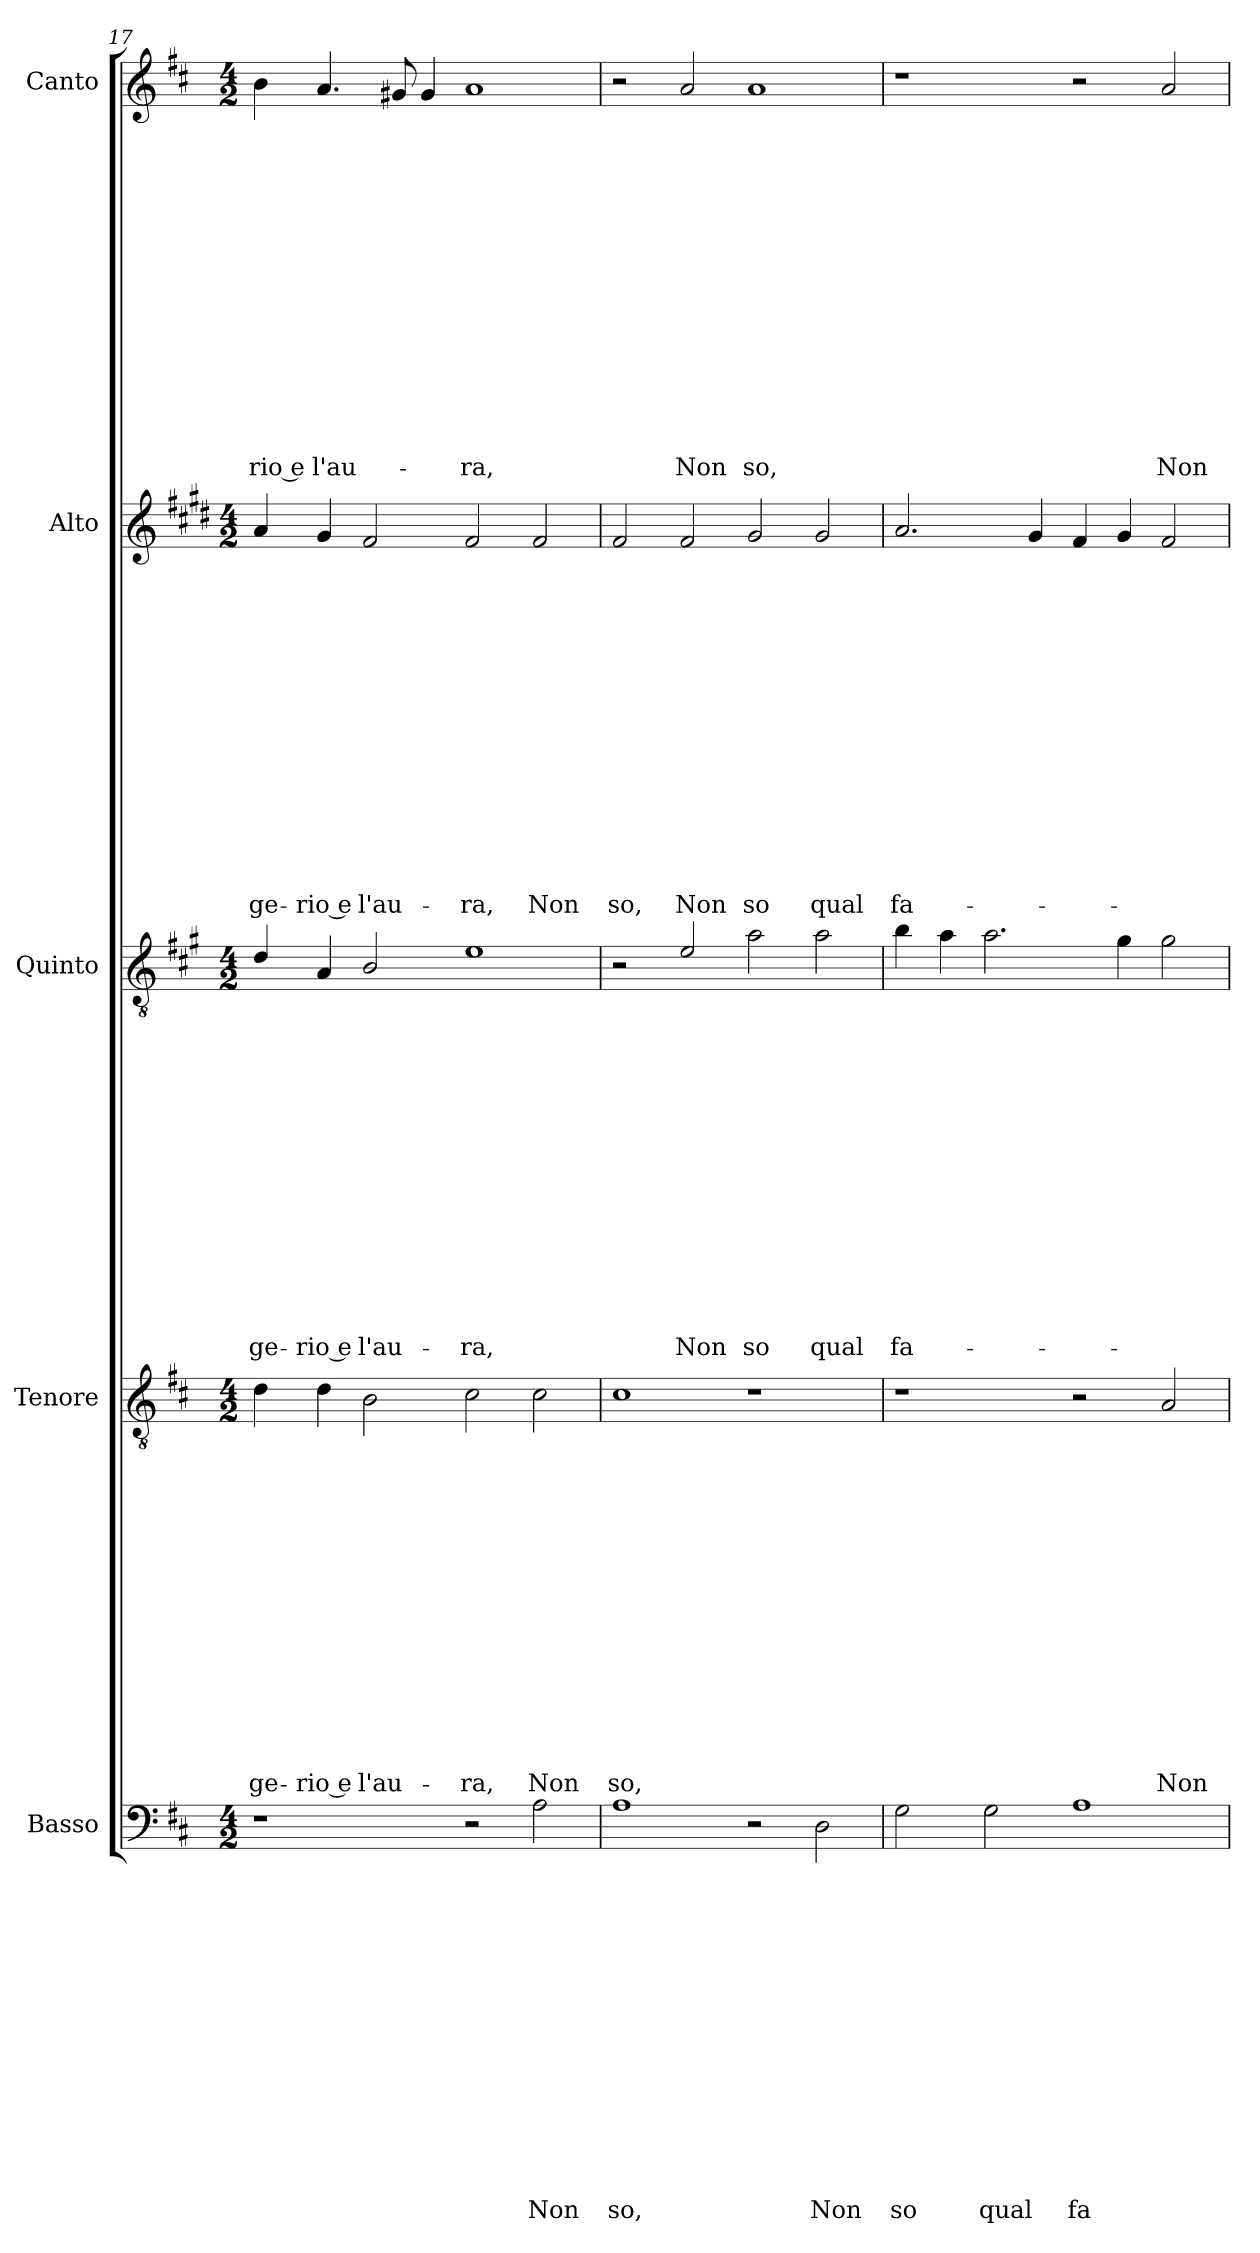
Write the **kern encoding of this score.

**kern	**text	**text	**text	**text	**text	**text	**text	**text	**text	**text	**text	**text	**text	**text	**text	**kern	**text	**text	**text	**text	**text	**text	**text	**text	**text	**text	**text	**text	**text	**text	**text	**kern	**text	**text	**text	**text	**text	**text	**text	**text	**text	**text	**text	**text	**text	**text	**text	**kern	**text	**text	**text	**text	**text	**text	**text	**text	**text	**text	**text	**text	**text	**text	**text	**kern	**text	**text	**text	**text	**text	**text	**text	**text	**text	**text	**text	**text	**text	**text	**text
*part5	*part5	*part5	*part5	*part5	*part5	*part5	*part5	*part5	*part5	*part5	*part5	*part5	*part5	*part5	*part5	*part4	*part4	*part4	*part4	*part4	*part4	*part4	*part4	*part4	*part4	*part4	*part4	*part4	*part4	*part4	*part4	*part3	*part3	*part3	*part3	*part3	*part3	*part3	*part3	*part3	*part3	*part3	*part3	*part3	*part3	*part3	*part3	*part2	*part2	*part2	*part2	*part2	*part2	*part2	*part2	*part2	*part2	*part2	*part2	*part2	*part2	*part2	*part2	*part1	*part1	*part1	*part1	*part1	*part1	*part1	*part1	*part1	*part1	*part1	*part1	*part1	*part1	*part1	*part1
*staff5	*staff5	*staff5	*staff5	*staff5	*staff5	*staff5	*staff5	*staff5	*staff5	*staff5	*staff5	*staff5	*staff5	*staff5	*staff5	*staff4	*staff4	*staff4	*staff4	*staff4	*staff4	*staff4	*staff4	*staff4	*staff4	*staff4	*staff4	*staff4	*staff4	*staff4	*staff4	*staff3	*staff3	*staff3	*staff3	*staff3	*staff3	*staff3	*staff3	*staff3	*staff3	*staff3	*staff3	*staff3	*staff3	*staff3	*staff3	*staff2	*staff2	*staff2	*staff2	*staff2	*staff2	*staff2	*staff2	*staff2	*staff2	*staff2	*staff2	*staff2	*staff2	*staff2	*staff2	*staff1	*staff1	*staff1	*staff1	*staff1	*staff1	*staff1	*staff1	*staff1	*staff1	*staff1	*staff1	*staff1	*staff1	*staff1	*staff1
*I"Basso	*	*	*	*	*	*	*	*	*	*	*	*	*	*	*	*I"Tenore	*	*	*	*	*	*	*	*	*	*	*	*	*	*	*	*I"Quinto	*	*	*	*	*	*	*	*	*	*	*	*	*	*	*	*I"Alto	*	*	*	*	*	*	*	*	*	*	*	*	*	*	*	*I"Canto	*	*	*	*	*	*	*	*	*	*	*	*	*	*	*
*I'B	*	*	*	*	*	*	*	*	*	*	*	*	*	*	*	*I'T	*	*	*	*	*	*	*	*	*	*	*	*	*	*	*	*	*	*	*	*	*	*	*	*	*	*	*	*	*	*	*	*I'A	*	*	*	*	*	*	*	*	*	*	*	*	*	*	*	*I'C	*	*	*	*	*	*	*	*	*	*	*	*	*	*	*
*clefF4	*	*	*	*	*	*	*	*	*	*	*	*	*	*	*	*clefGv2	*	*	*	*	*	*	*	*	*	*	*	*	*	*	*	*clefGv2	*	*	*	*	*	*	*	*	*	*	*	*	*	*	*	*clefG2	*	*	*	*	*	*	*	*	*	*	*	*	*	*	*	*clefG2	*	*	*	*	*	*	*	*	*	*	*	*	*	*	*
*	*	*	*	*	*	*	*	*	*	*	*	*	*	*	*	*	*	*	*	*	*	*	*	*	*	*	*	*	*	*	*	*ITrd4c7	*	*	*	*	*	*	*	*	*	*	*	*	*	*	*	*ITrd1c2	*	*	*	*	*	*	*	*	*	*	*	*	*	*	*	*	*	*	*	*	*	*	*	*	*	*	*	*	*	*	*
*k[f#c#]	*	*	*	*	*	*	*	*	*	*	*	*	*	*	*	*k[f#c#]	*	*	*	*	*	*	*	*	*	*	*	*	*	*	*	*k[f#c#]	*	*	*	*	*	*	*	*	*	*	*	*	*	*	*	*k[f#c#]	*	*	*	*	*	*	*	*	*	*	*	*	*	*	*	*k[f#c#]	*	*	*	*	*	*	*	*	*	*	*	*	*	*	*
*D:	*	*	*	*	*	*	*	*	*	*	*	*	*	*	*	*D:	*	*	*	*	*	*	*	*	*	*	*	*	*	*	*	*D:	*	*	*	*	*	*	*	*	*	*	*	*	*	*	*	*D:	*	*	*	*	*	*	*	*	*	*	*	*	*	*	*	*D:	*	*	*	*	*	*	*	*	*	*	*	*	*	*	*
*M4/2	*	*	*	*	*	*	*	*	*	*	*	*	*	*	*	*M4/2	*	*	*	*	*	*	*	*	*	*	*	*	*	*	*	*M4/2	*	*	*	*	*	*	*	*	*	*	*	*	*	*	*	*M4/2	*	*	*	*	*	*	*	*	*	*	*	*	*	*	*	*M4/2	*	*	*	*	*	*	*	*	*	*	*	*	*	*	*
=17	=17	=17	=17	=17	=17	=17	=17	=17	=17	=17	=17	=17	=17	=17	=17	=17	=17	=17	=17	=17	=17	=17	=17	=17	=17	=17	=17	=17	=17	=17	=17	=17	=17	=17	=17	=17	=17	=17	=17	=17	=17	=17	=17	=17	=17	=17	=17	=17	=17	=17	=17	=17	=17	=17	=17	=17	=17	=17	=17	=17	=17	=17	=17	=17	=17	=17	=17	=17	=17	=17	=17	=17	=17	=17	=17	=17	=17	=17	=17
!	!	!	!	!	!	!	!	!	!	!	!	!	!	!	!	!	!	!	!	!	!	!	!	!	!	!	!	!	!	!	!LO:LY:b	!	!	!	!	!	!	!	!	!	!	!	!	!	!	!	!LO:LY:b	!	!	!	!	!	!	!	!	!	!	!	!	!	!	!	!LO:LY:b	!	!	!	!	!	!	!	!	!	!	!	!	!	!	!	!LO:LY:b
1r	.	.	.	.	.	.	.	.	.	.	.	.	.	.	.	4d\	.	.	.	.	.	.	.	.	.	.	.	.	.	.	-ge-	4G/	.	.	.	.	.	.	.	.	.	.	.	.	.	.	-ge-	4g/	.	.	.	.	.	.	.	.	.	.	.	.	.	.	-ge-	4b\	.	.	.	.	.	.	.	.	.	.	.	.	.	.	-rio e
!	!	!	!	!	!	!	!	!	!	!	!	!	!	!	!	!	!	!	!	!	!	!	!	!	!	!	!	!	!	!	!LO:LY:b	!	!	!	!	!	!	!	!	!	!	!	!	!	!	!	!LO:LY:b	!	!	!	!	!	!	!	!	!	!	!	!	!	!	!	!LO:LY:b	!	!	!	!	!	!	!	!	!	!	!	!	!	!	!	!LO:LY:b
.	.	.	.	.	.	.	.	.	.	.	.	.	.	.	.	4d\	.	.	.	.	.	.	.	.	.	.	.	.	.	.	-rio e	4D/	.	.	.	.	.	.	.	.	.	.	.	.	.	.	-rio e	4f#/	.	.	.	.	.	.	.	.	.	.	.	.	.	.	-rio e	4.a/	.	.	.	.	.	.	.	.	.	.	.	.	.	.	l'au-
!	!	!	!	!	!	!	!	!	!	!	!	!	!	!	!	!	!	!	!	!	!	!	!	!	!	!	!	!	!	!	!LO:LY:b	!	!	!	!	!	!	!	!	!	!	!	!	!	!	!	!LO:LY:b	!	!	!	!	!	!	!	!	!	!	!	!	!	!	!	!LO:LY:b	!	!	!	!	!	!	!	!	!	!	!	!	!	!	!	!
.	.	.	.	.	.	.	.	.	.	.	.	.	.	.	.	2B\	.	.	.	.	.	.	.	.	.	.	.	.	.	.	l'au-	2E/	.	.	.	.	.	.	.	.	.	.	.	.	.	.	l'au-	2e/	.	.	.	.	.	.	.	.	.	.	.	.	.	.	l'au-	.	.	.	.	.	.	.	.	.	.	.	.	.	.	.	.
.	.	.	.	.	.	.	.	.	.	.	.	.	.	.	.	.	.	.	.	.	.	.	.	.	.	.	.	.	.	.	.	.	.	.	.	.	.	.	.	.	.	.	.	.	.	.	.	.	.	.	.	.	.	.	.	.	.	.	.	.	.	.	.	8g#X/	.	.	.	.	.	.	.	.	.	.	.	.	.	.	.
.	.	.	.	.	.	.	.	.	.	.	.	.	.	.	.	.	.	.	.	.	.	.	.	.	.	.	.	.	.	.	.	.	.	.	.	.	.	.	.	.	.	.	.	.	.	.	.	.	.	.	.	.	.	.	.	.	.	.	.	.	.	.	.	4g#/	.	.	.	.	.	.	.	.	.	.	.	.	.	.	.
!	!	!	!	!	!	!	!	!	!	!	!	!	!	!	!	!	!	!	!	!	!	!	!	!	!	!	!	!	!	!	!LO:LY:b	!	!	!	!	!	!	!	!	!	!	!	!	!	!	!	!LO:LY:b	!	!	!	!	!	!	!	!	!	!	!	!	!	!	!	!LO:LY:b	!	!	!	!	!	!	!	!	!	!	!	!	!	!	!	!LO:LY:b
2r	.	.	.	.	.	.	.	.	.	.	.	.	.	.	.	2c#\	.	.	.	.	.	.	.	.	.	.	.	.	.	.	-ra,	1A	.	.	.	.	.	.	.	.	.	.	.	.	.	.	-ra,	2e/	.	.	.	.	.	.	.	.	.	.	.	.	.	.	-ra,	1a	.	.	.	.	.	.	.	.	.	.	.	.	.	.	-ra,
!	!	!	!	!	!	!	!	!	!	!	!	!	!	!	!LO:LY:b	!	!	!	!	!	!	!	!	!	!	!	!	!	!	!	!LO:LY:b	!	!	!	!	!	!	!	!	!	!	!	!	!	!	!	!	!	!	!	!	!	!	!	!	!	!	!	!	!	!	!	!LO:LY:b	!	!	!	!	!	!	!	!	!	!	!	!	!	!	!	!
2A\	.	.	.	.	.	.	.	.	.	.	.	.	.	.	Non	2c#\	.	.	.	.	.	.	.	.	.	.	.	.	.	.	Non	.	.	.	.	.	.	.	.	.	.	.	.	.	.	.	.	2e/	.	.	.	.	.	.	.	.	.	.	.	.	.	.	Non	.	.	.	.	.	.	.	.	.	.	.	.	.	.	.	.
=18	=18	=18	=18	=18	=18	=18	=18	=18	=18	=18	=18	=18	=18	=18	=18	=18	=18	=18	=18	=18	=18	=18	=18	=18	=18	=18	=18	=18	=18	=18	=18	=18	=18	=18	=18	=18	=18	=18	=18	=18	=18	=18	=18	=18	=18	=18	=18	=18	=18	=18	=18	=18	=18	=18	=18	=18	=18	=18	=18	=18	=18	=18	=18	=18	=18	=18	=18	=18	=18	=18	=18	=18	=18	=18	=18	=18	=18	=18	=18
!	!	!	!	!	!	!	!	!	!	!	!	!	!	!	!LO:LY:b	!	!	!	!	!	!	!	!	!	!	!	!	!	!	!	!LO:LY:b	!	!	!	!	!	!	!	!	!	!	!	!	!	!	!	!	!	!	!	!	!	!	!	!	!	!	!	!	!	!	!	!LO:LY:b	!	!	!	!	!	!	!	!	!	!	!	!	!	!	!	!
1A	.	.	.	.	.	.	.	.	.	.	.	.	.	.	so,	1c#	.	.	.	.	.	.	.	.	.	.	.	.	.	.	so,	2r	.	.	.	.	.	.	.	.	.	.	.	.	.	.	.	2e/	.	.	.	.	.	.	.	.	.	.	.	.	.	.	so,	2r	.	.	.	.	.	.	.	.	.	.	.	.	.	.	.
!	!	!	!	!	!	!	!	!	!	!	!	!	!	!	!	!	!	!	!	!	!	!	!	!	!	!	!	!	!	!	!	!	!	!	!	!	!	!	!	!	!	!	!	!	!	!	!LO:LY:b	!	!	!	!	!	!	!	!	!	!	!	!	!	!	!	!LO:LY:b	!	!	!	!	!	!	!	!	!	!	!	!	!	!	!	!LO:LY:b
.	.	.	.	.	.	.	.	.	.	.	.	.	.	.	.	.	.	.	.	.	.	.	.	.	.	.	.	.	.	.	.	2A/	.	.	.	.	.	.	.	.	.	.	.	.	.	.	Non	2e/	.	.	.	.	.	.	.	.	.	.	.	.	.	.	Non	2a/	.	.	.	.	.	.	.	.	.	.	.	.	.	.	Non
!	!	!	!	!	!	!	!	!	!	!	!	!	!	!	!	!	!	!	!	!	!	!	!	!	!	!	!	!	!	!	!	!	!	!	!	!	!	!	!	!	!	!	!	!	!	!	!LO:LY:b	!	!	!	!	!	!	!	!	!	!	!	!	!	!	!	!LO:LY:b	!	!	!	!	!	!	!	!	!	!	!	!	!	!	!	!LO:LY:b
2r	.	.	.	.	.	.	.	.	.	.	.	.	.	.	.	1r	.	.	.	.	.	.	.	.	.	.	.	.	.	.	.	2d\	.	.	.	.	.	.	.	.	.	.	.	.	.	.	so	2f#/	.	.	.	.	.	.	.	.	.	.	.	.	.	.	so	1a	.	.	.	.	.	.	.	.	.	.	.	.	.	.	so,
!	!	!	!	!	!	!	!	!	!	!	!	!	!	!	!LO:LY:b	!	!	!	!	!	!	!	!	!	!	!	!	!	!	!	!	!	!	!	!	!	!	!	!	!	!	!	!	!	!	!	!LO:LY:b	!	!	!	!	!	!	!	!	!	!	!	!	!	!	!	!LO:LY:b	!	!	!	!	!	!	!	!	!	!	!	!	!	!	!	!
2D\	.	.	.	.	.	.	.	.	.	.	.	.	.	.	Non	.	.	.	.	.	.	.	.	.	.	.	.	.	.	.	.	2d\	.	.	.	.	.	.	.	.	.	.	.	.	.	.	qual	2f#/	.	.	.	.	.	.	.	.	.	.	.	.	.	.	qual	.	.	.	.	.	.	.	.	.	.	.	.	.	.	.	.
=19	=19	=19	=19	=19	=19	=19	=19	=19	=19	=19	=19	=19	=19	=19	=19	=19	=19	=19	=19	=19	=19	=19	=19	=19	=19	=19	=19	=19	=19	=19	=19	=19	=19	=19	=19	=19	=19	=19	=19	=19	=19	=19	=19	=19	=19	=19	=19	=19	=19	=19	=19	=19	=19	=19	=19	=19	=19	=19	=19	=19	=19	=19	=19	=19	=19	=19	=19	=19	=19	=19	=19	=19	=19	=19	=19	=19	=19	=19	=19
!	!	!	!	!	!	!	!	!	!	!	!	!	!	!	!LO:LY:b	!	!	!	!	!	!	!	!	!	!	!	!	!	!	!	!	!	!	!	!	!	!	!	!	!	!	!	!	!	!	!	!LO:LY:b	!	!	!	!	!	!	!	!	!	!	!	!	!	!	!	!LO:LY:b	!	!	!	!	!	!	!	!	!	!	!	!	!	!	!	!
2G\	.	.	.	.	.	.	.	.	.	.	.	.	.	.	so	1r	.	.	.	.	.	.	.	.	.	.	.	.	.	.	.	4e\	.	.	.	.	.	.	.	.	.	.	.	.	.	.	fa-	2.g/	.	.	.	.	.	.	.	.	.	.	.	.	.	.	fa-	1r	.	.	.	.	.	.	.	.	.	.	.	.	.	.	.
.	.	.	.	.	.	.	.	.	.	.	.	.	.	.	.	.	.	.	.	.	.	.	.	.	.	.	.	.	.	.	.	4d\	.	.	.	.	.	.	.	.	.	.	.	.	.	.	.	.	.	.	.	.	.	.	.	.	.	.	.	.	.	.	.	.	.	.	.	.	.	.	.	.	.	.	.	.	.	.	.
!	!	!	!	!	!	!	!	!	!	!	!	!	!	!	!LO:LY:b	!	!	!	!	!	!	!	!	!	!	!	!	!	!	!	!	!	!	!	!	!	!	!	!	!	!	!	!	!	!	!	!	!	!	!	!	!	!	!	!	!	!	!	!	!	!	!	!	!	!	!	!	!	!	!	!	!	!	!	!	!	!	!	!
2G\	.	.	.	.	.	.	.	.	.	.	.	.	.	.	qual	.	.	.	.	.	.	.	.	.	.	.	.	.	.	.	.	2.d\	.	.	.	.	.	.	.	.	.	.	.	.	.	.	.	.	.	.	.	.	.	.	.	.	.	.	.	.	.	.	.	.	.	.	.	.	.	.	.	.	.	.	.	.	.	.	.
.	.	.	.	.	.	.	.	.	.	.	.	.	.	.	.	.	.	.	.	.	.	.	.	.	.	.	.	.	.	.	.	.	.	.	.	.	.	.	.	.	.	.	.	.	.	.	.	4f#/	.	.	.	.	.	.	.	.	.	.	.	.	.	.	.	.	.	.	.	.	.	.	.	.	.	.	.	.	.	.	.
!	!	!	!	!	!	!	!	!	!	!	!	!	!	!	!LO:LY:b	!	!	!	!	!	!	!	!	!	!	!	!	!	!	!	!	!	!	!	!	!	!	!	!	!	!	!	!	!	!	!	!	!	!	!	!	!	!	!	!	!	!	!	!	!	!	!	!	!	!	!	!	!	!	!	!	!	!	!	!	!	!	!	!
1A	.	.	.	.	.	.	.	.	.	.	.	.	.	.	fa-	2r	.	.	.	.	.	.	.	.	.	.	.	.	.	.	.	.	.	.	.	.	.	.	.	.	.	.	.	.	.	.	.	4e/	.	.	.	.	.	.	.	.	.	.	.	.	.	.	.	2r	.	.	.	.	.	.	.	.	.	.	.	.	.	.	.
.	.	.	.	.	.	.	.	.	.	.	.	.	.	.	.	.	.	.	.	.	.	.	.	.	.	.	.	.	.	.	.	4c#\	.	.	.	.	.	.	.	.	.	.	.	.	.	.	.	4f#/	.	.	.	.	.	.	.	.	.	.	.	.	.	.	.	.	.	.	.	.	.	.	.	.	.	.	.	.	.	.	.
!	!	!	!	!	!	!	!	!	!	!	!	!	!	!	!	!	!	!	!	!	!	!	!	!	!	!	!	!	!	!	!LO:LY:b	!	!	!	!	!	!	!	!	!	!	!	!	!	!	!	!	!	!	!	!	!	!	!	!	!	!	!	!	!	!	!	!	!	!	!	!	!	!	!	!	!	!	!	!	!	!	!	!LO:LY:b
.	.	.	.	.	.	.	.	.	.	.	.	.	.	.	.	2A/	.	.	.	.	.	.	.	.	.	.	.	.	.	.	Non	2c#\	.	.	.	.	.	.	.	.	.	.	.	.	.	.	.	2e/	.	.	.	.	.	.	.	.	.	.	.	.	.	.	.	2a/	.	.	.	.	.	.	.	.	.	.	.	.	.	.	Non
=	=	=	=	=	=	=	=	=	=	=	=	=	=	=	=	=	=	=	=	=	=	=	=	=	=	=	=	=	=	=	=	=	=	=	=	=	=	=	=	=	=	=	=	=	=	=	=	=	=	=	=	=	=	=	=	=	=	=	=	=	=	=	=	=	=	=	=	=	=	=	=	=	=	=	=	=	=	=	=
*-	*-	*-	*-	*-	*-	*-	*-	*-	*-	*-	*-	*-	*-	*-	*-	*-	*-	*-	*-	*-	*-	*-	*-	*-	*-	*-	*-	*-	*-	*-	*-	*-	*-	*-	*-	*-	*-	*-	*-	*-	*-	*-	*-	*-	*-	*-	*-	*-	*-	*-	*-	*-	*-	*-	*-	*-	*-	*-	*-	*-	*-	*-	*-	*-	*-	*-	*-	*-	*-	*-	*-	*-	*-	*-	*-	*-	*-	*-	*-
